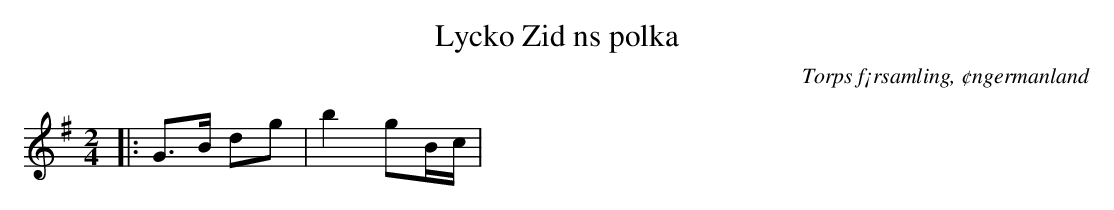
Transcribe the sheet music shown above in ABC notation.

X:1
T:Lycko Zid ns polka
O:Torps f¡rsamling, ¢ngermanland
M:2/4
L:1/16
K:G
|: G3B d2g2 | b4 g2Bc |
